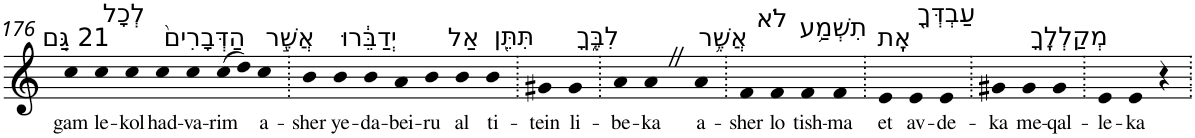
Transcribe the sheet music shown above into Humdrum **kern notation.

**kern	**text
*part1	*part1
*staff1	*staff1
*I"Piano	*
*I'Pno	*
!!LO:PB:g=z
*clefG2	*
*k[]	*
=176	=176
!LO:TX:a:t=21 גַּ֤ם	!
!	!LO:LY:b
4cc	gam
!LO:TX:a:t=לְכָל	!
!	!LO:LY:b
4cc	le-
!	!LO:LY:b
4cc	-kol
!LO:TX:a:t=הַדְּבָרִים֙	!
!	!LO:LY:b
4cc	had-
!	!LO:LY:b
4cc	-va-
!	!LO:LY:b
(>8cc	-rim
8dd)	.
!LO:TX:a:t=אֲשֶׁ֣ר	!
!	!LO:LY:b
4cc	a-
=177.	=177.
!	!LO:LY:b
4b	-sher
!LO:TX:a:t=יְדַבֵּ֔רוּ	!
!	!LO:LY:b
4b	ye-
!	!LO:LY:b
4b	-da-
!	!LO:LY:b
4a	-bei-
!	!LO:LY:b
4b	-ru
!LO:TX:a:t=אַל	!
!	!LO:LY:b
4b	al
!LO:TX:a:t=תִּתֵּ֖ן	!
!	!LO:LY:b
4b	ti-
=178.	=178.
!	!LO:LY:b
4g#X	-tein
!LO:TX:a:t=לִבֶּ֑ךָ	!
!	!LO:LY:b
4g#	li-
=179.	=179.
!	!LO:LY:b
4a	-be-
!	!LO:LY:b
4aZ	-ka
!LO:TX:a:t=אֲשֶׁ֥ר	!
!	!LO:LY:b
4a	a-
=180.	=180.
!	!LO:LY:b
4f	-sher
!LO:TX:a:t=לֹא	!
!	!LO:LY:b
4f	lo
!LO:TX:a:t=תִשְׁמַ֥ע	!
!	!LO:LY:b
4f	tish-
!	!LO:LY:b
4f	-ma
=181.	=181.
!LO:TX:a:t=אֶֽת	!
!	!LO:LY:b
4e	et
!LO:TX:a:t=עַבְדְּךָ֖	!
!	!LO:LY:b
4e	av-
!	!LO:LY:b
4e	-de-
=182.	=182.
!	!LO:LY:b
4g#X	-ka
!LO:TX:a:t=מְקַלְלֶֽךָ	!
!	!LO:LY:b
4g#	me-
!	!LO:LY:b
4g#	-qal-
=183.	=183.
!	!LO:LY:b
4e	-le-
!	!LO:LY:b
4e	-ka
4r	.
=.	=.
*-	*-
